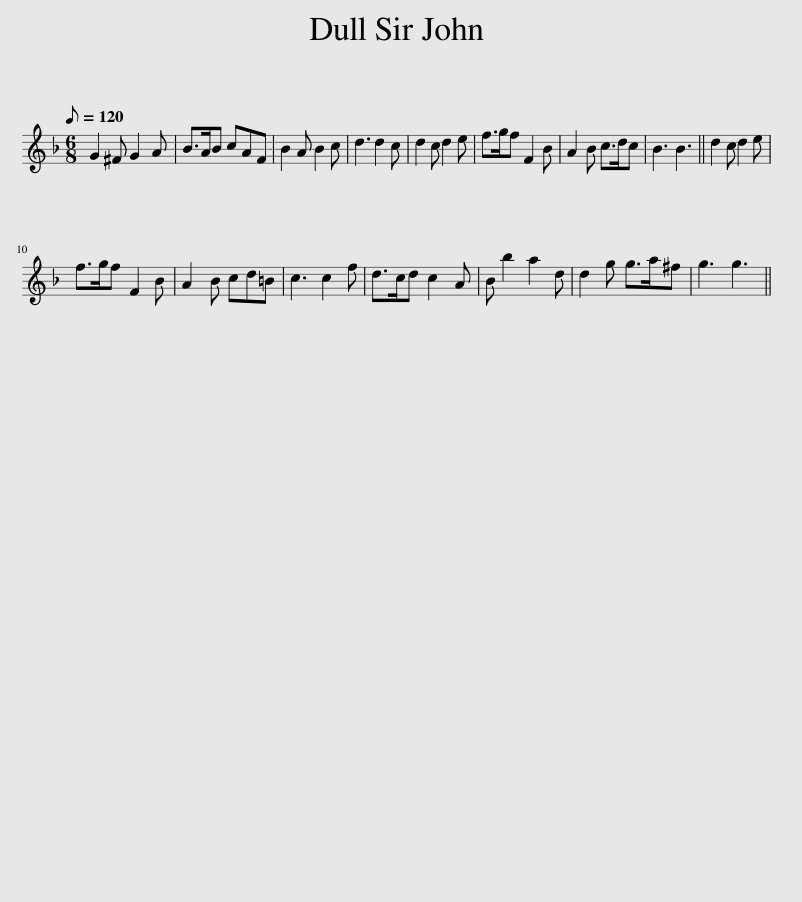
X:1
L:1/8
Q:1/8=120
M:6/8
I:linebreak $
K:F
V:1 treble
V:1
 G2 ^F G2 A | B>AB cAF | B2 A B2 c | d3 d2 c | d2 c d2 e | %5
 f>gf F2 B | A2 B c>dc | B3 B3 || d2 c d2 e |$ f>gf F2 B | %10
 A2 B cd=B | c3 c2 f | d>cd c2 A | B b2 a2 d | d2 g g>a^f | %15
 g3 g3 || %16
